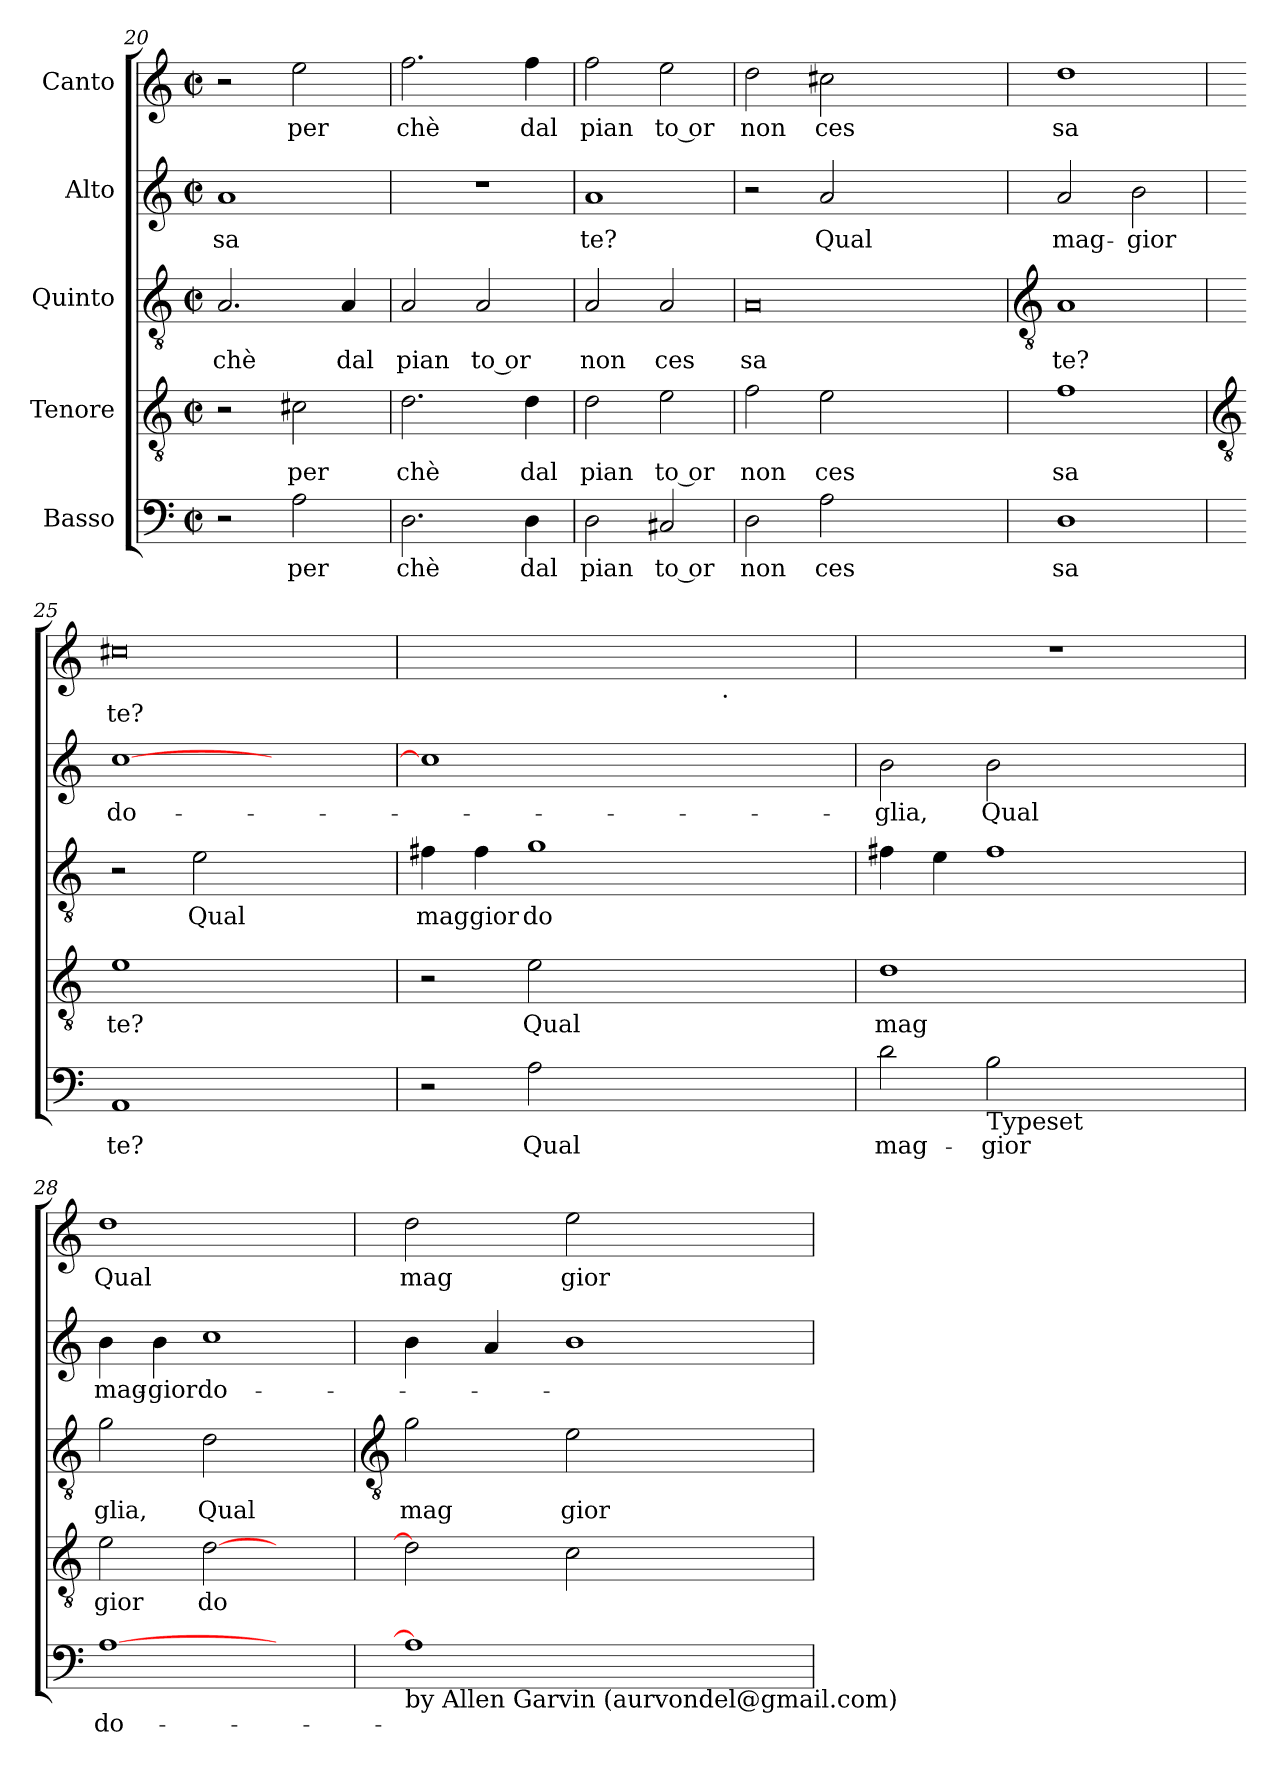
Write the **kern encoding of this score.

**kern	**text	**kern	**text	**kern	**text	**kern	**text	**kern	**text
*part5	*part5	*part4	*part4	*part3	*part3	*part2	*part2	*part1	*part1
*staff5	*staff5	*staff4	*staff4	*staff3	*staff3	*staff2	*staff2	*staff1	*staff1
*I"Basso	*	*I"Tenore	*	*I"Quinto	*	*I"Alto	*	*I"Canto	*
*clefF4	*	*clefGv2	*	*clefGv2	*	*clefG2	*	*clefG2	*
*k[]	*	*k[]	*	*k[]	*	*k[]	*	*k[]	*
*C:	*	*C:	*	*C:	*	*C:	*	*C:	*
*M2/2	*	*M2/2	*	*M2/2	*	*M2/2	*	*M2/2	*
*met(c|)	*	*met(c|)	*	*met(c|)	*	*met(c|)	*	*met(c|)	*
=20	=20	=20	=20	=20	=20	=20	=20	=20	=20
!	!	!	!	!	!LO:LY:b	!	!LO:LY:b	!	!
2r	.	2r	.	2.A/	chè	1a	sa	2r	.
!	!LO:LY:b	!	!LO:LY:b	!	!	!	!	!	!LO:LY:b
2A\	per	2c#X\	per	.	.	.	.	2ee\	per
!	!	!	!	!	!LO:LY:b	!	!	!	!
.	.	.	.	4A/	dal	.	.	.	.
=21	=21	=21	=21	=21	=21	=21	=21	=21	=21
!	!LO:LY:b	!	!LO:LY:b	!	!LO:LY:b	!	!	!	!LO:LY:b
2.D\	chè	2.d\	chè	2A/	pian	1r	.	2.ff\	chè
!	!	!	!	!	!LO:LY:b	!	!	!	!
.	.	.	.	2A/	to or	.	.	.	.
!	!LO:LY:b	!	!LO:LY:b	!	!	!	!	!	!LO:LY:b
4D\	dal	4d\	dal	.	.	.	.	4ff\	dal
!!LO:LB:g=z
=22	=22	=22	=22	=22	=22	=22	=22	=22	=22
!	!LO:LY:b	!	!LO:LY:b	!	!LO:LY:b	!	!LO:LY:b	!	!LO:LY:b
2D\	pian	2d\	pian	2A/	non	1a	te?	2ff\	pian
!	!LO:LY:b	!	!LO:LY:b	!	!LO:LY:b	!	!	!	!LO:LY:b
2C#X/	to or	2e\	to or	2A/	ces	.	.	2ee\	to or
=23	=23	=23	=23	=23	=23	=23	=23	=23	=23
!	!LO:LY:b	!	!LO:LY:b	!	!LO:LY:b	!	!	!	!LO:LY:b
2D\	non	2f\	non	0A	sa	2r	.	2dd\	non
!	!LO:LY:b	!	!LO:LY:b	!	!	!	!LO:LY:b	!	!LO:LY:b
2A\	ces	2e\	ces	.	.	2a/	Qual	2cc#X\	ces
1ryy	.	1ryy	.	.	.	1ryy	.	1ryy	.
!!LO:LB:g=z
=24	=24	=24	=24	=24	=24	=24	=24	=24	=24
*	*	*	*	*clefGv2	*	*	*	*	*
!	!LO:LY:b	!	!LO:LY:b	!	!LO:LY:b	!	!LO:LY:b	!	!LO:LY:b
1D	sa	1f	sa	1A	te?	2a/	mag-	1dd	sa
!	!	!	!	!	!	!	!LO:LY:b	!	!
.	.	.	.	.	.	2b\	-gior	.	.
!!LO:LB:g=z
=25	=25	=25	=25	=25	=25	=25	=25	=25	=25
*	*	*clefGv2	*	*	*	*	*	*	*
!	!LO:LY:b	!	!LO:LY:b	!	!	!	!LO:LY:b	!	!LO:LY:b
1AA	te?	1e	te?	2r	.	[1cc	do-	0cc#X	te?
!	!	!	!	!	!LO:LY:b	!	!	!	!
.	.	.	.	2e\	Qual	.	.	.	.
1ryy	.	1ryy	.	1ryy	.	1ryy	.	.	.
=26	=26	=26	=26	=26	=26	=26	=26	=26	=26
!	!	!	!	!	!LO:LY:b	!	!	!	!
2r	.	2r	.	4f#X\	mag	1cc]	.	4ryy	.
!	!	!	!	!	!LO:LY:b	!	!	!	!
.	.	.	.	4f#\	gior	.	.	4ryy	.
!	!LO:LY:b	!	!LO:LY:b	!	!LO:LY:b	!	!	!	!
2A\	Qual	2e\	Qual	1g	do	.	.	4ryy	.
.	.	.	.	.	.	.	.	64ryy	.
.	.	.	.	.	.	.	.	64ryy	.
.	.	.	.	.	.	.	.	64ryy	.
.	.	.	.	.	.	.	.	64ryy	.
.	.	.	.	.	.	.	.	64ryy	.
.	.	.	.	.	.	.	.	64ryy	.
.	.	.	.	.	.	.	.	64ryy	.
.	.	.	.	.	.	.	.	64ryy	.
.	.	.	.	.	.	.	.	64ryy	.
.	.	.	.	.	.	.	.	64ryy	.
.	.	.	.	.	.	.	.	64ryy	.
.	.	.	.	.	.	.	.	64ryy	.
.	.	.	.	.	.	.	.	64ryy	.
.	.	.	.	.	.	.	.	64ryy	.
!	!	!	!	!	!	!	!	!LO:TX:b:t=.	!
.	.	.	.	.	.	.	.	64ryy	.
.	.	.	.	.	.	.	.	4ryy	.
2ryy	.	2ryy	.	.	.	2ryy	.	.	.
.	.	.	.	.	.	.	.	4ryy	.
.	.	.	.	.	.	.	.	64ryy	.
=27	=27	=27	=27	=27	=27	=27	=27	=27	=27
!	!LO:LY:b	!	!LO:LY:b	!	!	!	!LO:LY:b	!	!
2d\	mag-	1d	mag	4f#X\	.	2b\	-glia,	4ryy	.
.	.	.	.	4e\	.	.	.	4ryy	.
!LO:TX:b:t=Typeset	!	!	!	!	!	!	!	!	!
!	!LO:LY:b	!	!	!	!	!	!LO:LY:b	!	!
2B\	-gior	.	.	1f#	.	2b\	Qual	4ryy	.
.	.	.	.	.	.	.	.	64ryy	.
.	.	.	.	.	.	.	.	1r	.
2ryy	.	2ryy	.	.	.	2ryy	.	.	.
4ryy	.	4ryy	.	4ryy	.	4ryy	.	.	.
64ryy	.	64ryy	.	64ryy	.	64ryy	.	.	.
!!LO:LB:g=z
=28	=28	=28	=28	=28	=28	=28	=28	=28	=28
!	!LO:LY:b	!	!LO:LY:b	!	!LO:LY:b	!	!LO:LY:b	!	!LO:LY:b
[1A	do-	2e\	gior	2g\	glia,	4b\	mag-	1dd	Qual
!	!	!	!	!	!	!	!LO:LY:b	!	!
.	.	.	.	.	.	4b\	-gior	.	.
!	!	!	!LO:LY:b	!	!LO:LY:b	!	!LO:LY:b	!	!
.	.	[2d\	do	2d\	Qual	1cc	do-	.	.
2ryy	.	2ryy	.	2ryy	.	.	.	2ryy	.
!!LO:LB:g=z
=29	=29	=29	=29	=29	=29	=29	=29	=29	=29
*	*	*	*	*clefGv2	*	*	*	*	*
!LO:TX:b:t=by Allen Garvin (aurvondel@gmail.com)	!	!	!	!	!	!	!	!	!
!	!	!	!	!	!LO:LY:b	!	!	!	!LO:LY:b
1A]	.	2d\]	.	2g\	mag	4b\	.	2dd\	mag
.	.	.	.	.	.	4a/	.	.	.
!	!	!	!	!	!LO:LY:b	!	!	!	!LO:LY:b
.	.	2c\	.	2e\	gior	1b	.	2ee\	gior
2ryy	.	2ryy	.	2ryy	.	.	.	2ryy	.
=	=	=	=	=	=	=	=	=	=
*-	*-	*-	*-	*-	*-	*-	*-	*-	*-
